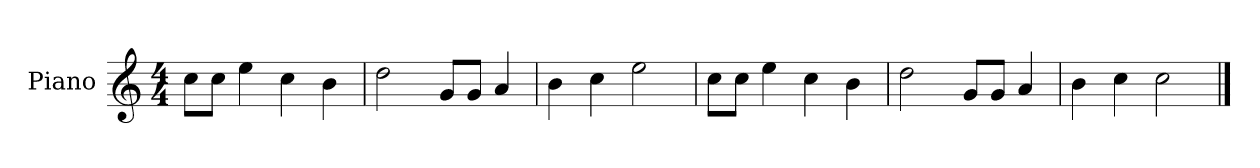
**kern
*part1
*staff1
*I"Piano
*I'P-no
*clefG2
*k[]
*M4/4
*MM90
=1
8cc\L
8cc\J
4ee\
4cc\
4b\
=2
2dd\
8g/L
8g/J
4a/
=3
4b\
4cc\
2ee\
=4
8cc\L
8cc\J
4ee\
4cc\
4b\
=5
2dd\
8g/L
8g/J
4a/
=6
4b\
4cc\
2cc\
==
*-
